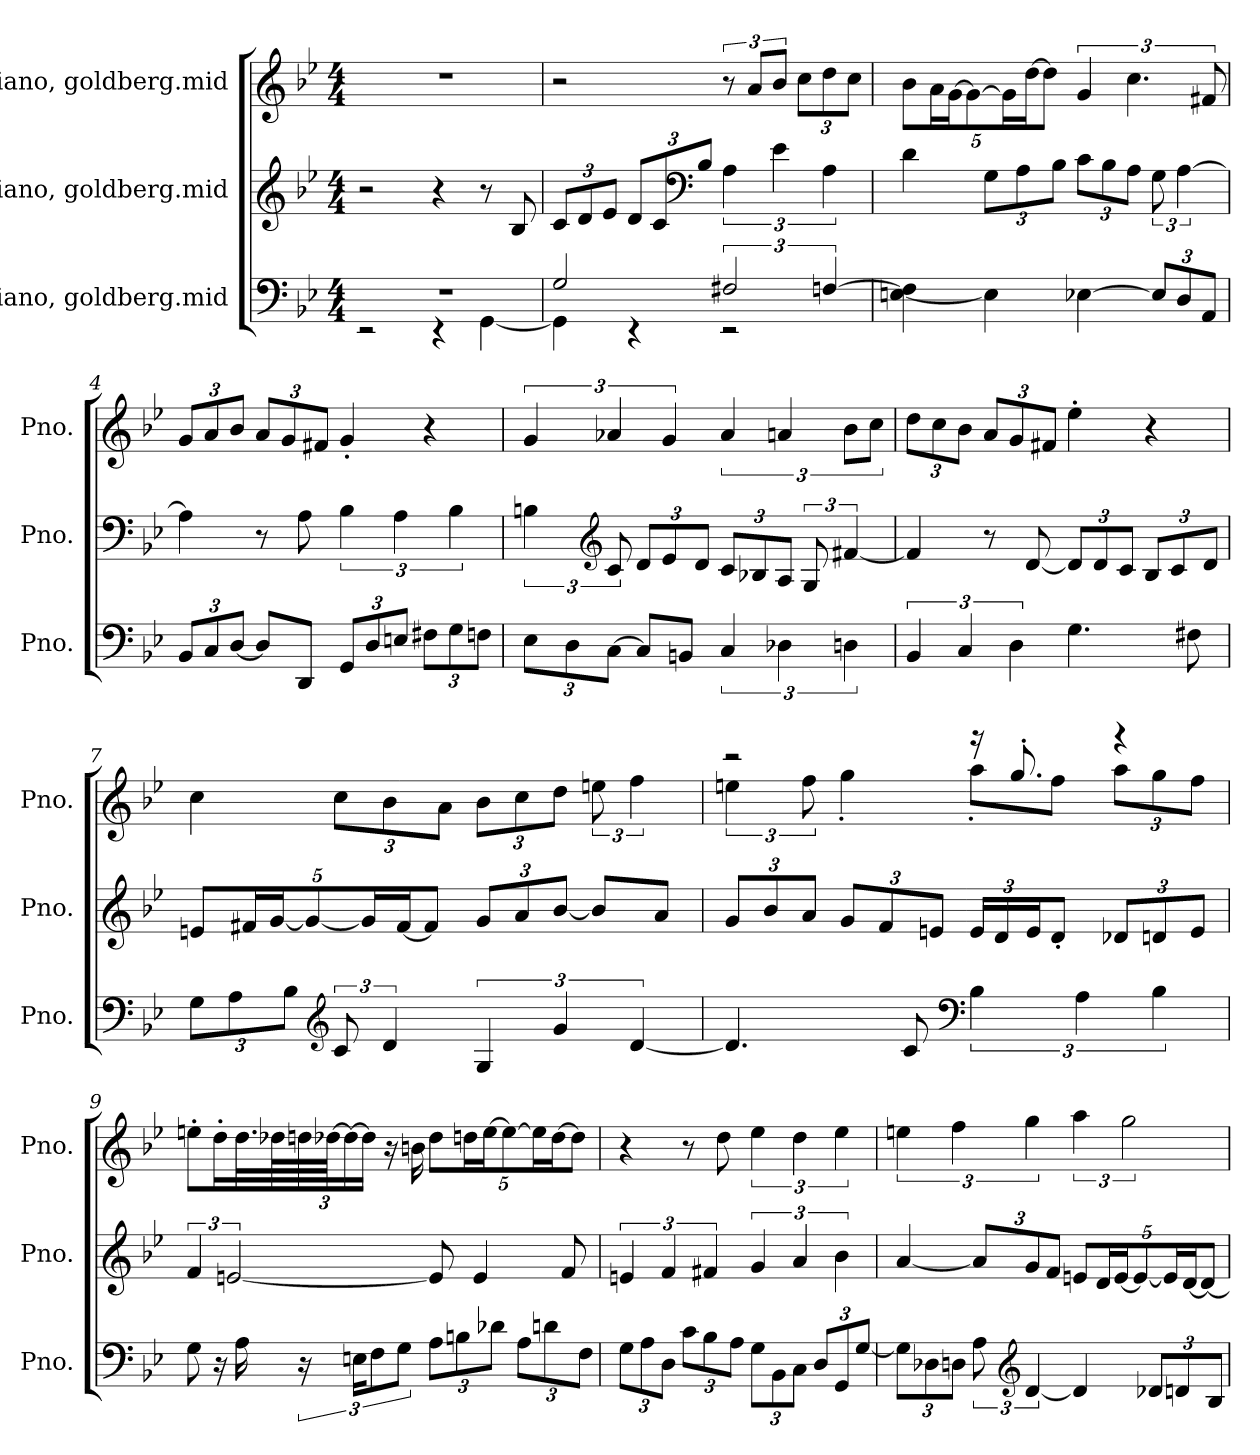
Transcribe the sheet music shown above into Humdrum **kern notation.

**kern	**kern	**kern
*part3	*part2	*part1
*staff3	*staff2	*staff1
*I"Piano, goldberg.mid	*I"Piano, goldberg.mid	*I"Piano, goldberg.mid
*I'Pno.	*I'Pno.	*I'Pno.
*clefF4	*clefG2	*clefG2
*k[b-e-]	*k[b-e-]	*k[b-e-]
*M4/4	*M4/4	*M4/4
*MM160	*MM160	*MM160
=1	=1	=1
*^	*	*
1r	2r	2r	1r
.	4r	4r	.
.	[4GG\	8r	.
.	.	8B-/	.
=2	=2	=2	=2
*	*	*Xbrackettup	*
2G/	4GG\]	12c/L	2r
.	.	12d/	.
.	.	12e-/J	.
.	4r	12d/L	.
.	.	12c/	.
*	*	*clefF4	*
.	.	12B-/J	.
*	*	*brackettup	*
3F#X/	2r	6A\	12r
.	.	.	12a/L
.	.	6e-\	12b-/J
*	*	*	*Xbrackettup
.	.	.	12cc\L
[6Fn/	.	6A\	12dd\
.	.	.	12cc\J
*v	*v	*	*
=3	=3	=3
[4En\ 4F\]	4d\	10b-\L
.	.	20a\L
.	.	[20g\J
.	.	10g\_
*	*Xbrackettup	*
4E\]	12G\L	.
.	.	20g\L]
.	12A\	.
.	.	[20dd\J
.	.	10dd\J]
.	12B-\J	.
*	*	*brackettup
[4E-X\	12c\L	6g/
.	12B-\	.
.	12A\J	6.cc\
*Xbrackettup	*brackettup	*
12E-/L]	12G\	.
12D/	[6A\	.
12AA/J	.	12f#X/
!!LO:LB:g=z
=4	=4	=4
*	*	*Xbrackettup
12BB-/L	4A\]	12g/L
12C/	.	12a/
[12D/J	.	12b-/J
8D/L]	8r	12a/L
.	.	12g/
8DD/J	8A\	.
.	.	12f#X/J
12GG/L	6B-\	4g'/
12D/	.	.
12En/J	6A\	.
12F#X\L	.	4r
12G\	6B-\	.
12Fn\J	.	.
=5	=5	=5
*	*	*brackettup
12E-\L	6Bn\	6g/
12D\	.	.
*	*clefG2	*
[12C\J	12c/	6a-X/
*	*Xbrackettup	*
8C/L]	12d/L	.
.	12e-/	6g/
8BBn/J	.	.
.	12d/J	.
*brackettup	*	*
6C/	12c/L	6a-/
.	12B-X/	.
6D-X\	12A/J	6an/
*	*brackettup	*
.	12G/	.
6Dn\	[6f#X/	12b-\L
.	.	12cc\J
!!LO:LB:g=z
=6	=6	=6
*	*	*Xbrackettup
6BB-/	4f#/]	12dd\L
.	.	12cc\
6C/	.	12b-\J
.	8r	12a/L
6D\	.	12g/
.	[8d/	.
.	.	12f#X/J
*	*Xbrackettup	*
4.G\	12d/L]	4ee-'\
.	12d/	.
.	12c/J	.
.	12B-/L	4r
.	12c/	.
8F#X\	.	.
.	12d/J	.
=7	=7	=7
*Xbrackettup	*	*
12G\L	10en/L	4cc\
12A\	.	.
.	20f#X/L	.
.	[20g/J	.
12B-\J	.	.
.	10g/_	.
*clefG2	*	*
*brackettup	*	*
12c/	.	12cc\L
.	20g/L]	.
6d/	.	12b-\
.	[20f#/J	.
.	10f#/J]	.
.	.	12a\J
6G/	12g/L	12b-\L
.	12a/	12cc\
6g/	[12b-/J	12dd\J
*	*	*brackettup
.	8b-/L]	12een\
[6d/	.	6ff\
.	8a/J	.
!!LO:LB:g=z
=8	=8	=8
*	*	*^
4.d/]	12g/L	2r	6een\
.	12b-/	.	.
.	12a/J	.	12ff\
.	12g/L	.	4gg'\
.	12f/	.	.
8c/	.	.	.
.	12en/J	.	.
*clefF4	*	*	*
6B-\	24e/LL	16r	8aa'\L
.	24d/	.	.
.	.	8.gg'/	.
.	24e/J	.	.
.	8d'/J	.	8ff\J
6A\	.	.	.
*	*	*	*Xbrackettup
.	12d-X/L	4r	12aa\L
6B-\	12dn/	.	12gg\
.	12e/J	.	12ff\J
*	*	*v	*v
=9	=9	=9
*	*brackettup	*
8G\	6f/	8een'\L
16r	.	16dd'\L
.	[3en/	.
16A\	.	32.dd\L
.	.	64dd-X\L
24r	.	96ddn\
.	.	[96dd-X\JJ
.	.	24dd-\_
24En\KL	.	.
.	.	16dd-\JJ]
12F\	.	.
.	.	16r
12G\J	.	.
.	.	16bn\
*Xbrackettup	*	*
12A\L	8e/]	10dd-\L
12Bn\	.	.
.	.	20ddn\L
.	4e/	.
.	.	[20ee\J
12d-X\J	.	.
.	.	10ee\_
12A\L	.	.
.	.	20ee\L]
12dn\	.	.
.	.	[20dd\J
.	8f/	.
.	.	10dd\J]
12F\J	.	.
!!LO:PB:g=z
=10	=10	=10
12G\L	6en/	4r
12A\	.	.
12D\J	6f/	.
12c\L	.	8r
12B-\	6f#X/	.
.	.	8dd\
12A\J	.	.
*	*	*brackettup
12G\L	6g/	6ee-\
12BB-\	.	.
12C\J	6a/	6dd\
12D/L	.	.
12GG/	6b-\	6ee-\
[12G/J	.	.
=11	=11	=11
12G\L]	[4a/	6een\
12D-X\	.	.
12Dn\J	.	6ff\
*brackettup	*Xbrackettup	*
12A\	12a/L]	.
*clefG2	*	*
[6d/	12g/	6gg\
.	12f/J	.
4d/]	10en/L	6aa\
.	20d/L	.
.	[20e/J	.
.	.	3gg\
.	10e/_	.
*Xbrackettup	*	*
12d-X/L	.	.
.	20e/L]	.
12dn/	.	.
.	[20d/J	.
.	10d/J_	.
12B-/J	.	.
=	=	=
*-	*-	*-
